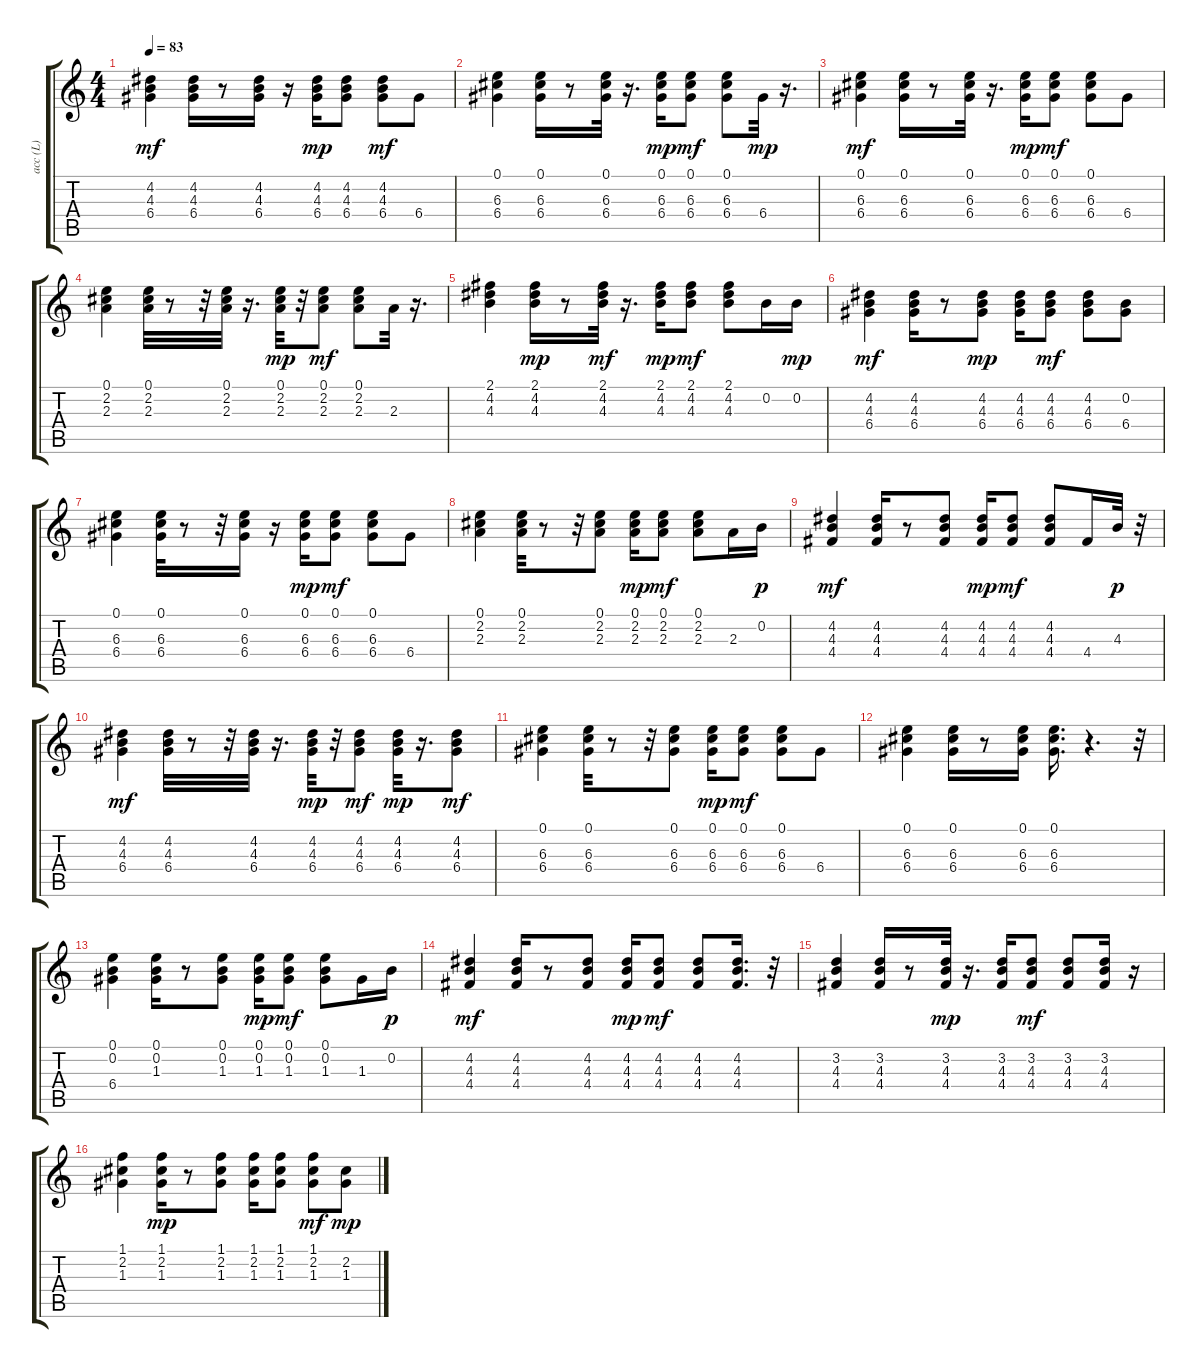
\track ("acc (L)" "acc (L)") {instrument acousticguitarsteel}
\staff {score tabs}
\tuning (E4 B3 G3 D3 A2 E2) {hide}
\ts (4 4)
\tempo 83
\clef g2
\ks c
(4.2 4.3 6.4).4{dy mf} (4.2 4.3 6.4).16 r.8 (4.2 4.3 6.4).16 r.16 (4.2 4.3 6.4).16{dy mp} (4.2 4.3 6.4).8 (4.2 4.3 6.4).8{dy mf} 6.4.8 |
(0.1 6.3 6.4).4 (0.1 6.3 6.4).16 r.8 (0.1 6.3 6.4).32 r.16{d} (0.1 6.3 6.4).16{dy mp} (0.1 6.3 6.4).8{dy mf} (0.1 6.3 6.4).8 6.4.32{dy mp} r.16{d} |
(0.1 6.3 6.4).4{dy mf} (0.1 6.3 6.4).16 r.8 (0.1 6.3 6.4).32 r.16{d} (0.1 6.3 6.4).16{dy mp} (0.1 6.3 6.4).8{dy mf} (0.1 6.3 6.4).8 6.4.8 |
(0.1 2.2 2.3).4 (0.1 2.2 2.3).32 r.8 r.32 (0.1 2.2 2.3).32 r.16{d} (0.1 2.2 2.3).32{dy mp} r.32 (0.1 2.2 2.3).8{dy mf} (0.1 2.2 2.3).8 2.3.32 r.16{d} |
(2.1 4.2 4.3).4 (2.1 4.2 4.3).16{dy mp} r.8 (2.1 4.2 4.3).32{dy mf} r.16{d} (2.1 4.2 4.3).16{dy mp} (2.1 4.2 4.3).8{dy mf} (2.1 4.2 4.3).8 0.2.16 0.2.16{dy mp} |
(4.2 4.3 6.4).4{dy mf} (4.2 4.3 6.4).16 r.8 (4.2 4.3 6.4).8{dy mp} (4.2 4.3 6.4).16 (4.2 4.3 6.4).8{dy mf} (4.2 4.3 6.4).8 (0.2 6.4).8 |
(0.1 6.3 6.4).4 (0.1 6.3 6.4).32 r.8 r.32 (0.1 6.3 6.4).16 r.16 (0.1 6.3 6.4).16{dy mp} (0.1 6.3 6.4).8{dy mf} (0.1 6.3 6.4).8 6.4.8 |
(0.1 2.2 2.3).4 (0.1 2.2 2.3).32 r.8 r.32 (0.1 2.2 2.3).8 (0.1 2.2 2.3).16{dy mp} (0.1 2.2 2.3).8{dy mf} (0.1 2.2 2.3).8 2.3.16 0.2.16{dy p} |
(4.2 4.3 4.4).4{dy mf} (4.2 4.3 4.4).16 r.8 (4.2 4.3 4.4).8 (4.2 4.3 4.4).16{dy mp} (4.2 4.3 4.4).8{dy mf} (4.2 4.3 4.4).8 4.4.16 4.3.32{dy p} r.32 |
(4.2 4.3 6.4).4{dy mf} (4.2 4.3 6.4).32 r.8 r.32 (4.2 4.3 6.4).32 r.16{d} (4.2 4.3 6.4).32{dy mp} r.32 (4.2 4.3 6.4).8{dy mf} (4.2 4.3 6.4).32{dy mp} r.16{d} (4.2 4.3 6.4).8{dy mf} |
(0.1 6.3 6.4).4 (0.1 6.3 6.4).32 r.8 r.32 (0.1 6.3 6.4).8 (0.1 6.3 6.4).16{dy mp} (0.1 6.3 6.4).8{dy mf} (0.1 6.3 6.4).8 6.4.8 |
(0.1 6.3 6.4).4 (0.1 6.3 6.4).16 r.8 (0.1 6.3 6.4).16 (0.1 6.3 6.4).16{d} r.4{d} r.32 |
(0.1 0.2 6.4).4 (0.1 0.2 1.3).16 r.8 (0.1 0.2 1.3).8 (0.1 0.2 1.3).16{dy mp} (0.1 0.2 1.3).8{dy mf} (0.1 0.2 1.3).8 1.3.16 0.2.16{dy p} |
(4.2 4.3 4.4).4{dy mf} (4.2 4.3 4.4).16 r.8 (4.2 4.3 4.4).8 (4.2 4.3 4.4).16{dy mp} (4.2 4.3 4.4).8{dy mf} (4.2 4.3 4.4).8 (4.2 4.3 4.4).16{d} r.32 |
(3.2 4.3 4.4).4 (3.2 4.3 4.4).16 r.8 (3.2 4.3 4.4).32{dy mp} r.16{d} (3.2 4.3 4.4).16 (3.2 4.3 4.4).8{dy mf} (3.2 4.3 4.4).8 (3.2 4.3 4.4).16 r.16 |
(1.1 2.2 1.3).4 (1.1 2.2 1.3).16{dy mp} r.8 (1.1 2.2 1.3).8 (1.1 2.2 1.3).16 (1.1 2.2 1.3).8 (1.1 2.2 1.3).8{dy mf} (2.2 1.3).8{dy mp}
